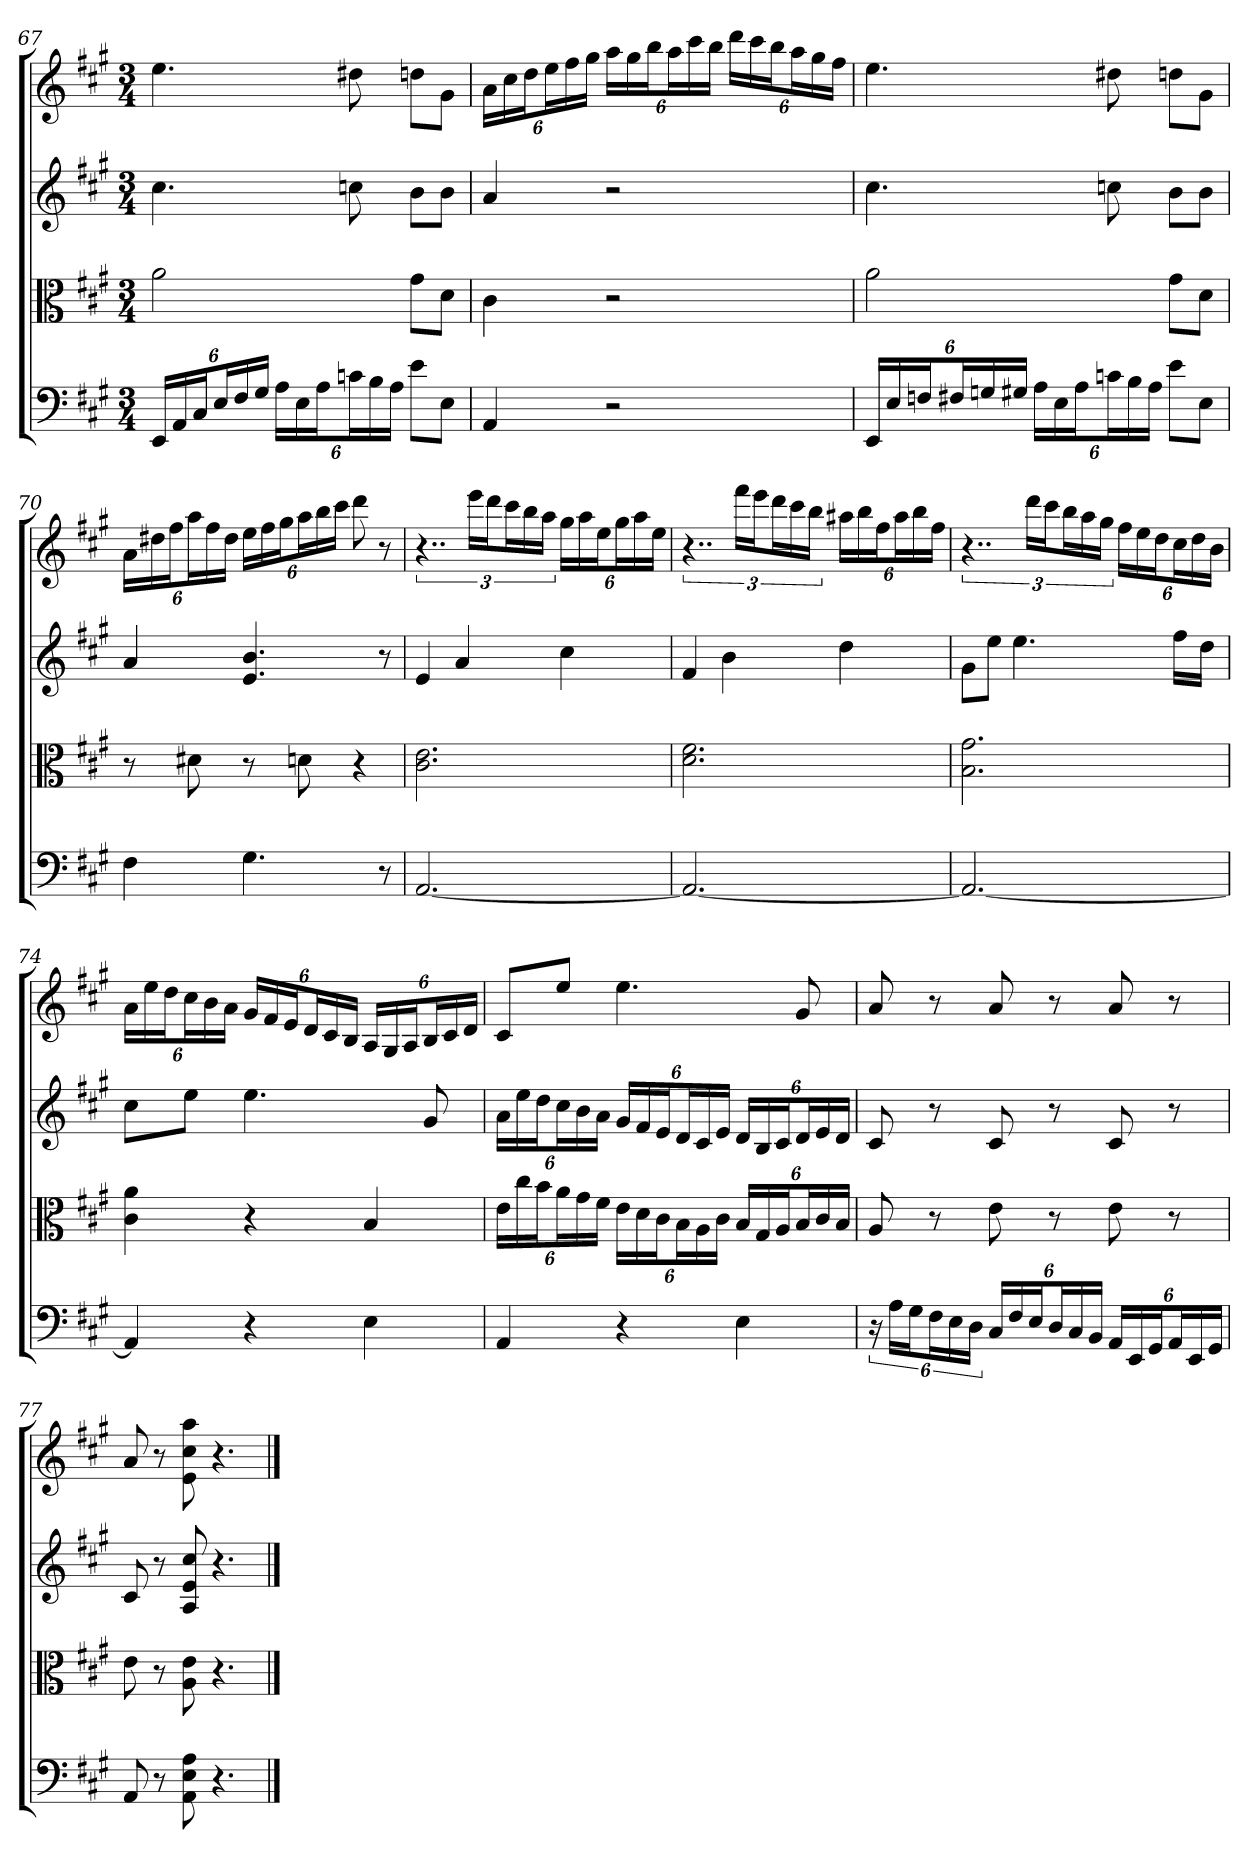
**kern	**kern	**kern	**kern
*part4	*part3	*part2	*part1
*staff4	*staff3	*staff2	*staff1
*clefF4	*clefC3	*	*
*k[f#c#g#]	*k[f#c#g#]	*k[f#c#g#]	*k[f#c#g#]
*A:	*A:	*A:	*A:
*M3/4	*M3/4	*M3/4	*M3/4
=67	=67	=67	=67
24EE/LL	2a	4.cc#	4.ee
24AA/	.	.	.
24C#/J	.	.	.
24E/L	.	.	.
24F#/	.	.	.
24G#/JJ	.	.	.
24A\LL	.	.	.
24E\	.	.	.
24A\J	.	.	.
24cn\L	.	8ccn	8dd#X
24B\	.	.	.
24A\JJ	.	.	.
8e\L	8g#\L	8bL	8ddnL
8E\J	8d\J	8bJ	8g#J
=68	=68	=68	=68
4AA	4c#	4a	24aLL
.	.	.	24cc#
.	.	.	24ddJ
.	.	.	24eeL
.	.	.	24ff#
.	.	.	24gg#JJ
2r	2r	2r	24aaLL
.	.	.	24gg#
.	.	.	24bbJ
.	.	.	24aaL
.	.	.	24ccc#
.	.	.	24bbJJ
.	.	.	24dddLL
.	.	.	24ccc#
.	.	.	24bbJ
.	.	.	24aaL
.	.	.	24gg#
.	.	.	24ff#JJ
=69	=69	=69	=69
24EE/LL	2a	4.cc#	4.ee
24E/	.	.	.
24Fn/J	.	.	.
24F#X/L	.	.	.
24Gn/	.	.	.
24G#X/JJ	.	.	.
24A\LL	.	.	.
24E\	.	.	.
24A\J	.	.	.
24cn\L	.	8ccn	8dd#X
24B\	.	.	.
24A\JJ	.	.	.
8e\L	8g#\L	8bL	8ddnL
8E\J	8d\J	8bJ	8g#J
=70	=70	=70	=70
4F#	8r	4a	24aLL
.	.	.	24dd#X
.	.	.	24ff#J
.	8d#X	.	24aaL
.	.	.	24ff#
.	.	.	24dd#JJ
4.G#	8r	4.e 4.b	24eeLL
.	.	.	24ff#
.	.	.	24gg#J
.	8dn	.	24aaL
.	.	.	24bb
.	.	.	24ccc#JJ
.	4r	.	8ddd
8r	.	8r	8r
=71	=71	=71	=71
[2.AA	2.c# 2.e	4e	6..r
.	.	4a	.
.	.	.	24eeeLL
.	.	.	24dddJ
.	.	.	24ccc#L
.	.	.	24bb
.	.	.	24aaJJ
.	.	4cc#	24gg#LL
.	.	.	24aa
.	.	.	24eeJ
.	.	.	24gg#L
.	.	.	24aa
.	.	.	24eeJJ
=72	=72	=72	=72
2.AA_	2.d 2.f#	4f#	6..r
.	.	4b	.
.	.	.	24fff#LL
.	.	.	24eeeJ
.	.	.	24dddL
.	.	.	24ccc#
.	.	.	24bbJJ
.	.	4dd	24aa#XLL
.	.	.	24bb
.	.	.	24ff#J
.	.	.	24aa#L
.	.	.	24bb
.	.	.	24ff#JJ
=73	=73	=73	=73
2.AA_	2.B 2.g#	8g#L	6..r
.	.	8eeJ	.
.	.	4.ee	.
.	.	.	24dddLL
.	.	.	24ccc#J
.	.	.	24bbL
.	.	.	24aa
.	.	.	24gg#JJ
.	.	.	24ff#LL
.	.	.	24ee
.	.	.	24ddJ
.	.	16ff#LL	24cc#L
.	.	.	24dd
.	.	16ddJJ	.
.	.	.	24bJJ
=74	=74	=74	=74
4AA]	4c# 4a	8cc#L	24aLL
.	.	.	24ee
.	.	.	24ddJ
.	.	8eeJ	24cc#L
.	.	.	24b
.	.	.	24aJJ
4r	4r	4.ee	24g#LL
.	.	.	24f#
.	.	.	24eJ
.	.	.	24dL
.	.	.	24c#
.	.	.	24BJJ
4E	4B	.	24ALL
.	.	.	24G#
.	.	.	24AJ
.	.	8g#	24BL
.	.	.	24c#
.	.	.	24dJJ
=75	=75	=75	=75
4AA	24e\LL	24aLL	8c#L
.	24cc#\	24ee	.
.	24b\J	24ddJ	.
.	24a\L	24cc#L	8eeJ
.	24g#\	24b	.
.	24f#\JJ	24aJJ	.
4r	24e\LL	24g#LL	4.ee
.	24d\	24f#	.
.	24c#\J	24eJ	.
.	24B\L	24dL	.
.	24A\	24c#	.
.	24c#\JJ	24eJJ	.
4E	24B/LL	24dLL	.
.	24G#/	24B	.
.	24A/J	24c#J	.
.	24B/L	24dL	8g#
.	24c#/	24e	.
.	24B/JJ	24dJJ	.
=76	=76	=76	=76
24r	8A	8c#	8a
24A\LL	.	.	.
24G#\J	.	.	.
24F#\L	8r	8r	8r
24E\	.	.	.
24D\JJ	.	.	.
24C#/LL	8e	8c#	8a
24F#/	.	.	.
24E/J	.	.	.
24D/L	8r	8r	8r
24C#/	.	.	.
24BB/JJ	.	.	.
24AA/LL	8e	8c#	8a
24EE/	.	.	.
24GG#/J	.	.	.
24AA/L	8r	8r	8r
24EE/	.	.	.
24GG#/JJ	.	.	.
=77	=77	=77	=77
8AA	8e	8c#	8a
8r	8r	8r	8r
8AA 8E 8A	8A 8e	8A 8e 8cc#	8e 8cc# 8aa
4.r	4.r	4.r	4.r
==	==	==	==
*-	*-	*-	*-
